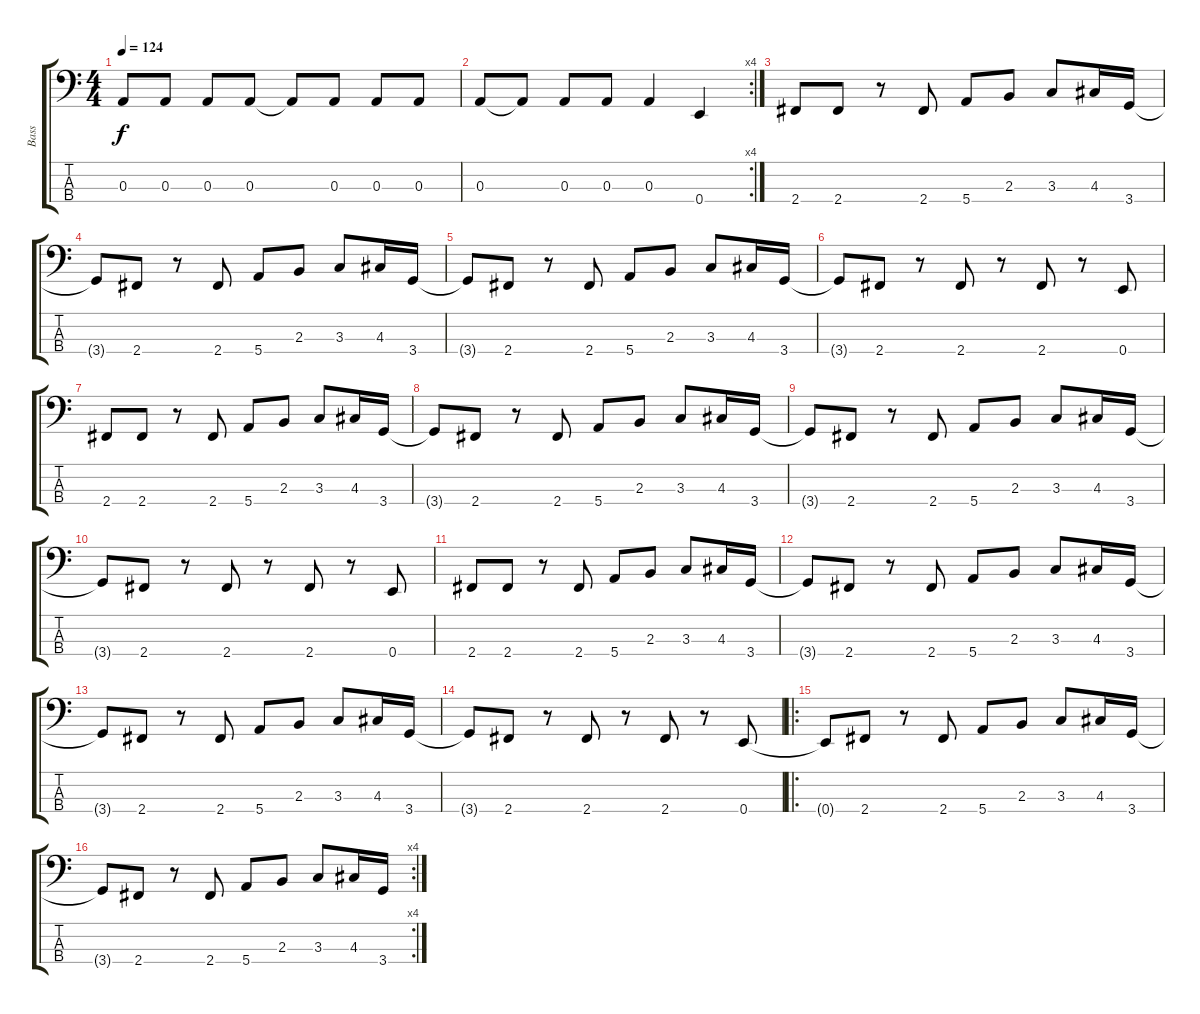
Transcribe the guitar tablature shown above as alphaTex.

\track ("Bass" "Bass") {instrument electricbasspick}
\staff {score tabs}
\tuning (G2 D2 A1 E1) {hide}
\ts (4 4)
\tempo 124
\clef f4
\ks c
0.3.8{dy f} 0.3.8 0.3.8 0.3.8 0.3{t}.8 0.3.8 0.3.8 0.3.8 |
\rc 4
0.3.8 0.3{t}.8 0.3.8 0.3.8 0.3.4 0.4.4 |
2.4.8 2.4.8 r.8 2.4.8 5.4.8 2.3.8 3.3.8 4.3.16 3.4.16 |
3.4{t}.8 2.4.8 r.8 2.4.8 5.4.8 2.3.8 3.3.8 4.3.16 3.4.16 |
3.4{t}.8 2.4.8 r.8 2.4.8 5.4.8 2.3.8 3.3.8 4.3.16 3.4.16 |
3.4{t}.8 2.4.8 r.8 2.4.8 r.8 2.4.8 r.8 0.4.8 |
2.4.8 2.4.8 r.8 2.4.8 5.4.8 2.3.8 3.3.8 4.3.16 3.4.16 |
3.4{t}.8 2.4.8 r.8 2.4.8 5.4.8 2.3.8 3.3.8 4.3.16 3.4.16 |
3.4{t}.8 2.4.8 r.8 2.4.8 5.4.8 2.3.8 3.3.8 4.3.16 3.4.16 |
3.4{t}.8 2.4.8 r.8 2.4.8 r.8 2.4.8 r.8 0.4.8 |
2.4.8 2.4.8 r.8 2.4.8 5.4.8 2.3.8 3.3.8 4.3.16 3.4.16 |
3.4{t}.8 2.4.8 r.8 2.4.8 5.4.8 2.3.8 3.3.8 4.3.16 3.4.16 |
3.4{t}.8 2.4.8 r.8 2.4.8 5.4.8 2.3.8 3.3.8 4.3.16 3.4.16 |
3.4{t}.8 2.4.8 r.8 2.4.8 r.8 2.4.8 r.8 0.4.8 |
\ro
0.4{t}.8 2.4.8 r.8 2.4.8 5.4.8 2.3.8 3.3.8 4.3.16 3.4.16 |
\rc 4
3.4{t}.8 2.4.8 r.8 2.4.8 5.4.8 2.3.8 3.3.8 4.3.16 3.4.16
